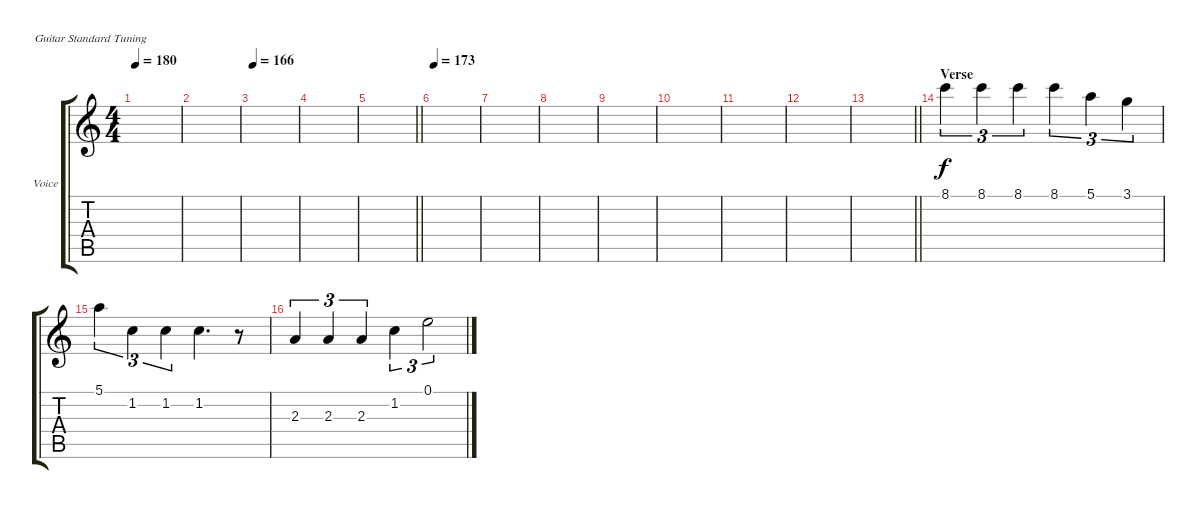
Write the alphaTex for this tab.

\bracketExtendMode groupsimilarinstruments
\firstSystemTrackNameOrientation horizontal
\otherSystemsTrackNameOrientation horizontal
\track ("Voice" "Voice") {mute instrument acousticguitarsteel}
\staff {score tabs}
\tuning (E4 B3 G3 D3 A2 E2)
\ts (4 4)
\tempo 180
\clef g2
\scale
0.333333
\ks c
|
\scale
0.333333 |
\tempo 166
\scale
0.333333 |
\scale
0.333333 |
\scale
0.333333
\barLineRight lightlight
|
\tempo 173
\scale
0.333333 |
\scale
0.333333 |
\scale
0.333333 |
\scale
0.333333 |
\scale
0.333333 |
\scale
0.333333 |
\scale
0.333333 |
\scale
0.333333
\barLineRight lightlight
|
\section ("" "Verse")
\scale
0.333333 8.1.4{tu (3 2) dy f} 8.1.4{tu (3 2)} 8.1.4{tu (3 2)} 8.1.4{tu (3 2)} 5.1.4{tu (3 2)} 3.1.4{tu (3 2)} |
\scale
0.333333 5.1.4{tu (3 2)} 1.2.4{tu (3 2)} 1.2.4{tu (3 2)} 1.2.4{d} r.8 |
\scale
0.333333 2.3.4{tu (3 2)} 2.3.4{tu (3 2)} 2.3.4{tu (3 2)} 1.2.4{tu (3 2)} 0.1.2{tu (3 2)}
